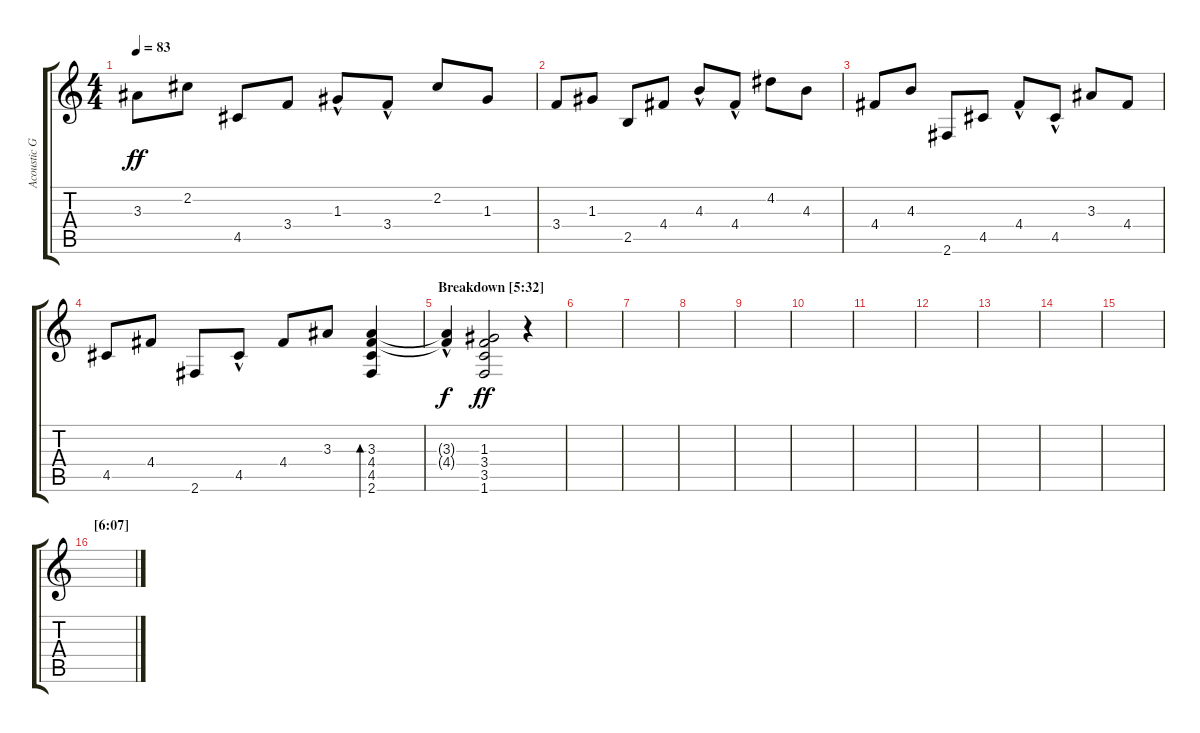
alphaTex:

\track ("Acoustic Guitar" "Acoustic G") {instrument acousticguitarnylon}
\staff {score tabs}
\tuning (E4 B3 G3 D3 A2 E2) {hide}
\ts (4 4)
\tempo 83
\clef g2
\ks c
3.3.8{dy ff} 2.2.8 4.5.8 3.4.8 1.3{hac}.8 3.4{hac}.8 2.2.8 1.3.8 |
3.4.8 1.3.8 2.5.8 4.4.8 4.3{hac}.8 4.4{hac}.8 4.2.8 4.3.8 |
4.4.8 4.3.8 2.6.8 4.5.8 4.4{hac}.8 4.5{hac}.8 3.3.8 4.4.8 |
4.5.8 4.4.8 2.6.8 4.5{hac}.8 4.4.8 3.3.8 (3.3 4.4 4.5 2.6).4{bd 60} |
\section ("" "Breakdown [5:32]")
(3.3{hac t} 4.4{t}).4{dy f} (1.3 3.4 3.5 1.6).2{dy ff} r.4 |
|
|
|
|
|
|
|
|
|
|
\section ("" "[6:07]")
